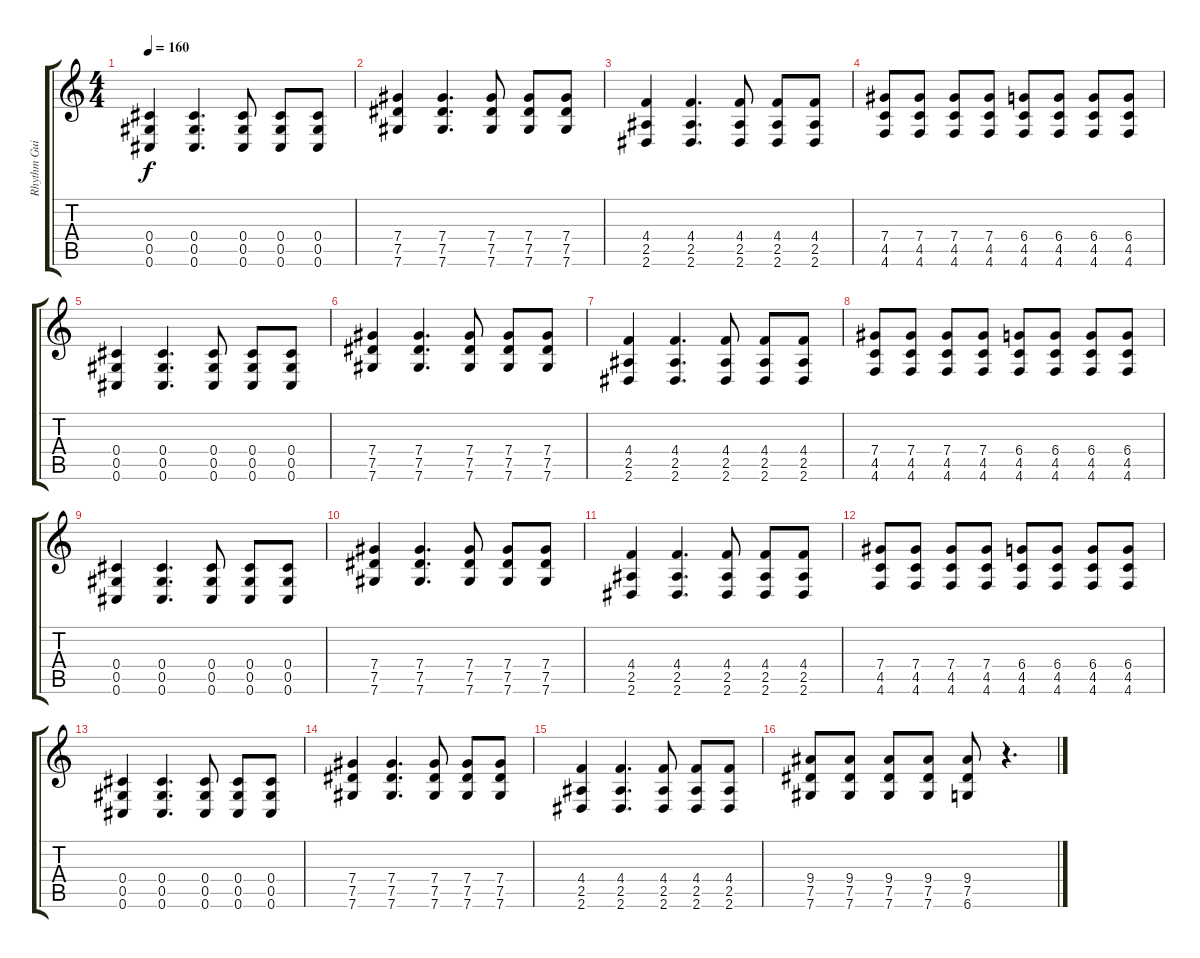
\track ("Rhythm Guitar" "Rhythm Gui") {instrument distortionguitar}
\staff {score tabs}
\tuning (Eb4 Bb3 Gb3 Db3 Ab2 Db2) {hide}
\ts (4 4)
\tempo 160
\clef g2
\ks c
(0.4 0.5 0.6).4{dy f instrument distortionguitar} (0.4 0.5 0.6).4{d} (0.4 0.5 0.6).8 (0.4 0.5 0.6).8 (0.4 0.5 0.6).8 |
(7.4 7.5 7.6).4 (7.4 7.5 7.6).4{d} (7.4 7.5 7.6).8 (7.4 7.5 7.6).8 (7.4 7.5 7.6).8 |
(4.4 2.5 2.6).4 (4.4 2.5 2.6).4{d} (4.4 2.5 2.6).8 (4.4 2.5 2.6).8 (4.4 2.5 2.6).8 |
(7.4 4.5 4.6).8 (7.4 4.5 4.6).8 (7.4 4.5 4.6).8 (7.4 4.5 4.6).8 (6.4 4.5 4.6).8 (6.4 4.5 4.6).8 (6.4 4.5 4.6).8 (6.4 4.5 4.6).8 |
(0.4 0.5 0.6).4 (0.4 0.5 0.6).4{d} (0.4 0.5 0.6).8 (0.4 0.5 0.6).8 (0.4 0.5 0.6).8 |
(7.4 7.5 7.6).4 (7.4 7.5 7.6).4{d} (7.4 7.5 7.6).8 (7.4 7.5 7.6).8 (7.4 7.5 7.6).8 |
(4.4 2.5 2.6).4 (4.4 2.5 2.6).4{d} (4.4 2.5 2.6).8 (4.4 2.5 2.6).8 (4.4 2.5 2.6).8 |
(7.4 4.5 4.6).8 (7.4 4.5 4.6).8 (7.4 4.5 4.6).8 (7.4 4.5 4.6).8 (6.4 4.5 4.6).8 (6.4 4.5 4.6).8 (6.4 4.5 4.6).8 (6.4 4.5 4.6).8 |
(0.4 0.5 0.6).4 (0.4 0.5 0.6).4{d} (0.4 0.5 0.6).8 (0.4 0.5 0.6).8 (0.4 0.5 0.6).8 |
(7.4 7.5 7.6).4 (7.4 7.5 7.6).4{d} (7.4 7.5 7.6).8 (7.4 7.5 7.6).8 (7.4 7.5 7.6).8 |
(4.4 2.5 2.6).4 (4.4 2.5 2.6).4{d} (4.4 2.5 2.6).8 (4.4 2.5 2.6).8 (4.4 2.5 2.6).8 |
(7.4 4.5 4.6).8 (7.4 4.5 4.6).8 (7.4 4.5 4.6).8 (7.4 4.5 4.6).8 (6.4 4.5 4.6).8 (6.4 4.5 4.6).8 (6.4 4.5 4.6).8 (6.4 4.5 4.6).8 |
(0.4 0.5 0.6).4 (0.4 0.5 0.6).4{d} (0.4 0.5 0.6).8 (0.4 0.5 0.6).8 (0.4 0.5 0.6).8 |
(7.4 7.5 7.6).4 (7.4 7.5 7.6).4{d} (7.4 7.5 7.6).8 (7.4 7.5 7.6).8 (7.4 7.5 7.6).8 |
(4.4 2.5 2.6).4 (4.4 2.5 2.6).4{d} (4.4 2.5 2.6).8 (4.4 2.5 2.6).8 (4.4 2.5 2.6).8 |
(9.4 7.5 7.6).8 (9.4 7.5 7.6).8 (9.4 7.5 7.6).8 (9.4 7.5 7.6).8 (9.4 7.5 6.6).8 r.4{d}
